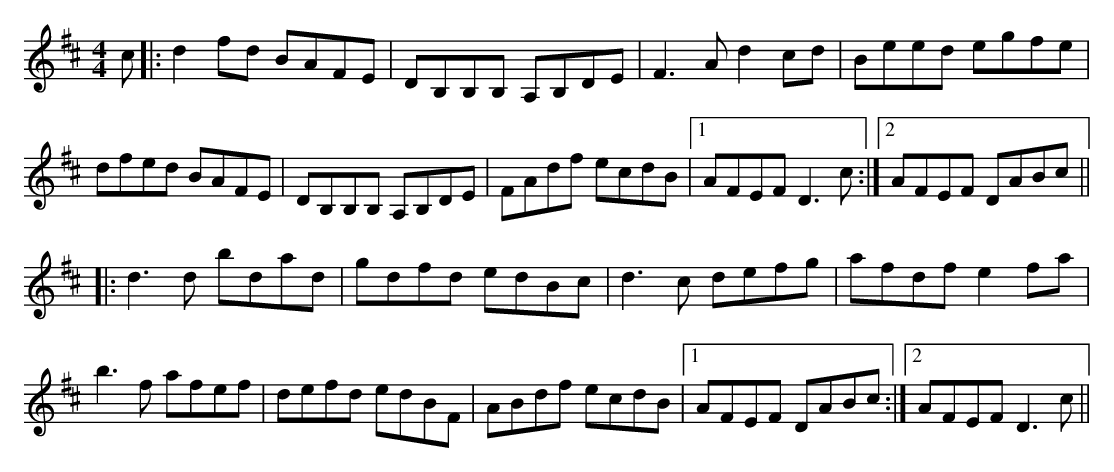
X:1
M:4/4
K:D
c|:d2fd BAFE|DB,B,B, A,B,DE|F3A d2cd|Beed egfe|
dfed BAFE|DB,B,B, A,B,DE|FAdf ecdB|1 AFEF D3c:|2 AFEF DABc||
|:d3d bdad|gdfd edBc|d3c defg|afdf e2fa|
b3f afef|defd edBF|ABdf ecdB|1 AFEF DABc:|2 AFEF D3c||
